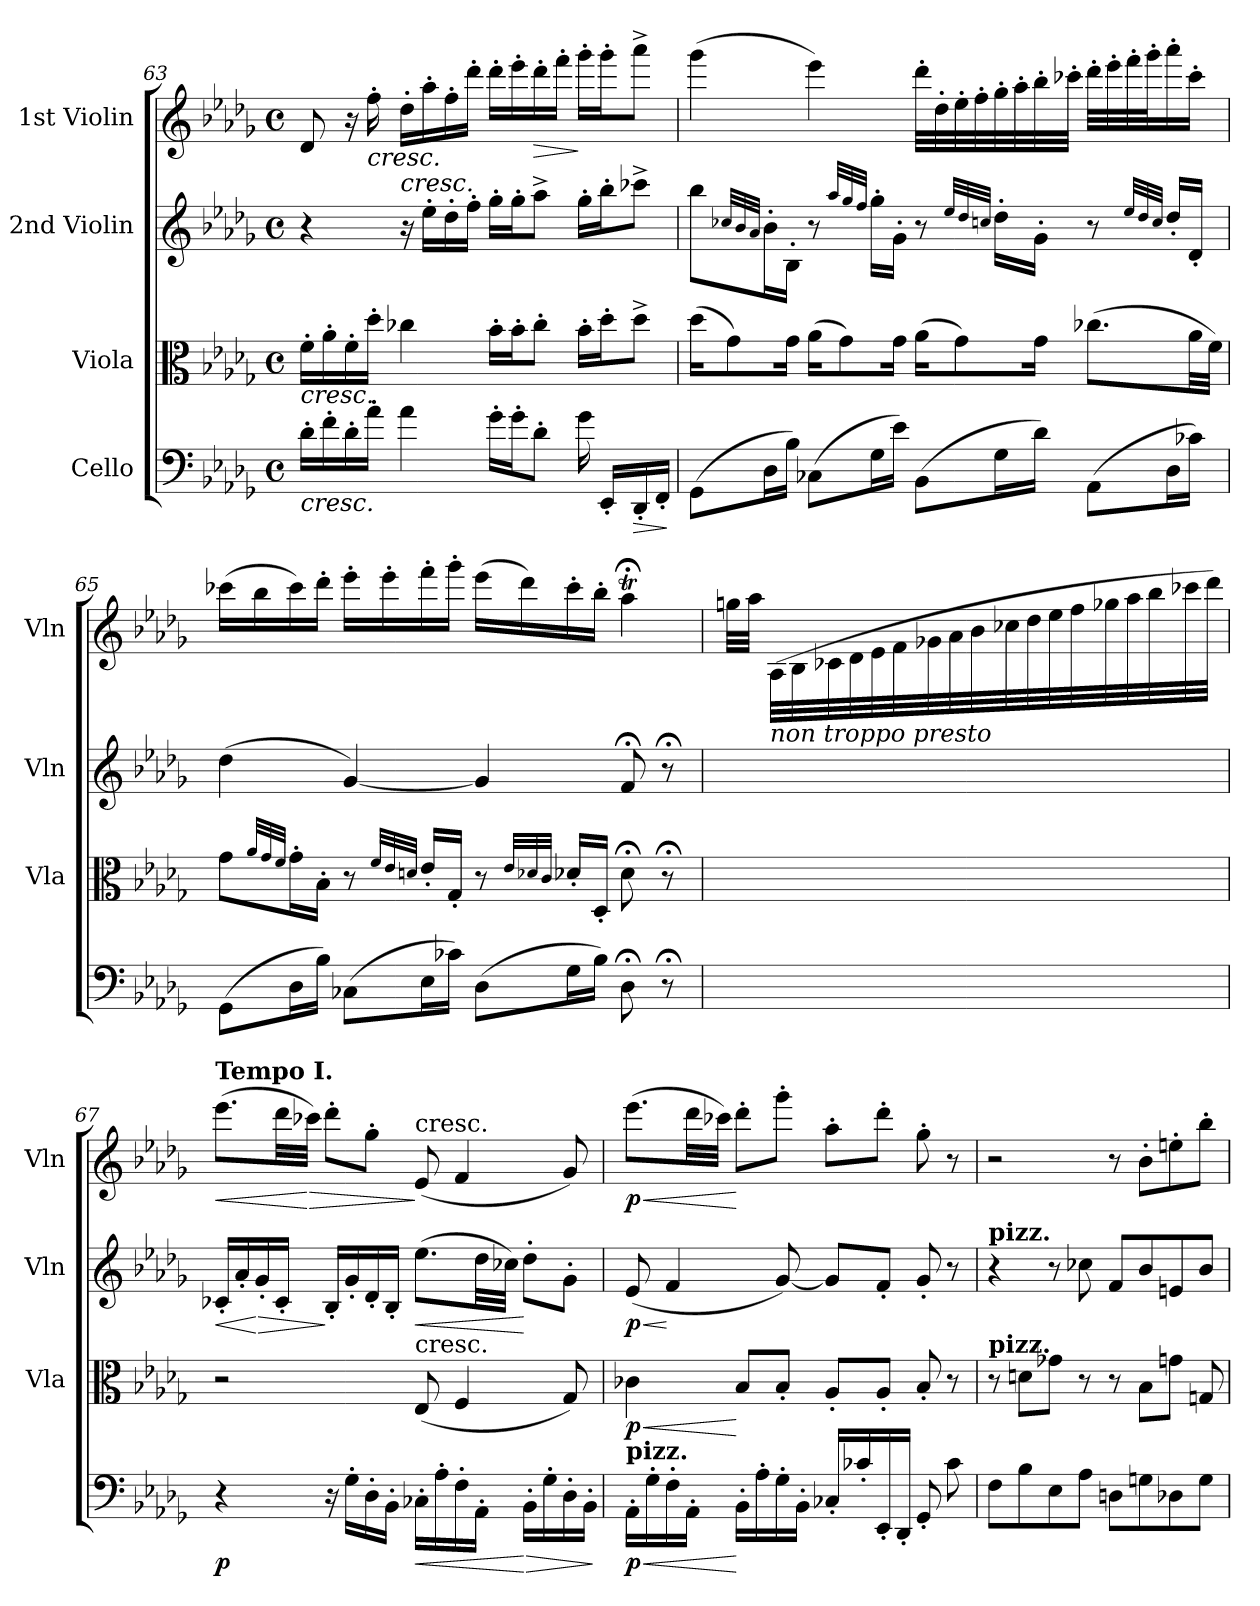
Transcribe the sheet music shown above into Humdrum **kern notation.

**kern	**dynam	**kern	**dynam	**kern	**dynam	**kern	**dynam
*part4	*part4	*part3	*part3	*part2	*part2	*part1	*part1
*staff4	*staff4	*staff3	*staff3	*staff2	*staff2	*staff1	*staff1
*I"Cello	*	*I"Viola	*	*I"2nd Violin	*	*I"1st Violin	*
*	*	*I'Vla	*	*I'Vln	*	*I'Vln	*
*clefF4	*	*clefC3	*	*clefG2	*	*clefG2	*
*k[b-e-a-d-g-]	*	*k[b-e-a-d-g-]	*	*k[b-e-a-d-g-]	*	*k[b-e-a-d-g-]	*
*D-:	*	*D-:	*	*D-:	*	*D-:	*
*M4/4	*	*M4/4	*	*M4/4	*	*M4/4	*
*met(c)	*	*met(c)	*	*met(c)	*	*met(c)	*
=63	=63	=63	=63	=63	=63	=63	=63
!	!	!LO:TX:b:i:t=cresc.	!	!	!	!	!
!LO:TX:b:i:t=cresc.	!	!	!	!	!	!	!
16d-'LL	.	16f'LL	.	4r	.	8d-	.
16f'	.	16a-'	.	.	.	.	.
16d-'	.	16f'	.	.	.	16r	.
!	!	!	!	!	!	!LO:TX:b:i:t=cresc.	!
16a-'JJ	.	16dd-'JJ	.	.	.	16ff'	.
!	!	!	!	!LO:TX:a:i:t=cresc.	!	!	!
4a-	.	4cc-X	.	16r	.	16dd-'LL	.
.	.	.	.	16ee-'LL	.	16aa-'	.
.	.	.	.	16dd-'	.	16ff'	.
.	.	.	.	16ff'JJ	.	16ddd-'JJ	.
16g-'LL	.	16b-'LL	.	16gg-'LL	.	16ddd-'LL	.
16g-'J	.	16b-'J	.	16gg-'J	.	16eee-'	.
!	!	!	!	!	!	!	!LO:HP:b
8d-'J	.	8cc-'J	.	8aa-^J	.	16ddd-'	>
.	.	.	.	.	.	16fff'JJ	.
16g-	.	16b-'LL	.	16gg-'LL	.	16ggg-'LL	]
16EE-'LL	.	16dd-'J	.	16bb-'J	.	16ggg-'J	.
!	!LO:HP:b	!	!	!	!	!	!
16DD-'	>	8dd-^J	.	8ccc-X^J	.	8aaa-^J	.
16FF'JJ	.	.	.	.	.	.	.
.	]	.	.	.	.	.	.
=64	=64	=64	=64	=64	=64	=64	=64
(8GG-L	.	(16dd-KL	.	8bb-L	.	(4ggg-	.
.	.	8g-)	.	.	.	.	.
.	.	.	.	32qqcc-X/LLL	.	.	.
.	.	.	.	32qqb-/	.	.	.
.	.	.	.	32qqa-/JJJ	.	.	.
16D-L	.	.	.	16b-'L	.	.	.
16B-JJ)	.	16g-Jk	.	16B-'JJ	.	.	.
(8C-XL	.	(16a-KL	.	8r	.	4eee-)	.
.	.	8g-)	.	.	.	.	.
.	.	.	.	32qqaa-/LLL	.	.	.
.	.	.	.	32qqgg-/	.	.	.
.	.	.	.	32qqff/JJJ	.	.	.
16G-L	.	.	.	16gg-'LL	.	.	.
16e-JJ)	.	16g-Jk	.	16g-'JJ	.	.	.
(8BB-L	.	(16a-KL	.	8r	.	32ddd-'LLL	.
.	.	.	.	.	.	32dd-'	.
.	.	8g-)	.	.	.	32ee-'	.
.	.	.	.	.	.	32ff'	.
.	.	.	.	32qqee-/LLL	.	.	.
.	.	.	.	32qqdd-/	.	.	.
.	.	.	.	32qqccn/JJJ	.	.	.
16G-L	.	.	.	16dd-'LL	.	32gg-'	.
.	.	.	.	.	.	32aa-'	.
16d-JJ)	.	16g-Jk	.	16g-'JJ	.	32bb-'	.
.	.	.	.	.	.	32ccc-X'JJJ	.
(8AA-L	.	(8.cc-XL	.	8r	.	32ddd-'LLL	.
.	.	.	.	.	.	32eee-'	.
.	.	.	.	.	.	32fff'	.
.	.	.	.	.	.	32ggg-'J	.
.	.	.	.	32qqee-/LLL	.	.	.
.	.	.	.	32qqdd-/	.	.	.
.	.	.	.	32qqcc/JJJ	.	.	.
16D-L	.	.	.	16dd-'LL	.	16aaa-'	.
16c-XJJ)	.	32a-LL	.	16d-'JJ	.	16ccc-'JJ	.
.	.	32fJJJ)	.	.	.	.	.
=65	=65	=65	=65	=65	=65	=65	=65
(8GG-L	.	8g-L	.	(4dd-	.	(16ccc-XLL	.
.	.	.	.	.	.	16bb-	.
.	.	32qqa-/LLL	.	.	.	.	.
.	.	32qqg-/	.	.	.	.	.
.	.	32qqf/JJJ	.	.	.	.	.
16D-L	.	16g-'L	.	.	.	16ccc-)	.
16B-JJ)	.	16B-'JJ	.	.	.	16ddd-'JJ	.
(8C-XL	.	8r	.	[4g-)	.	16eee-'LL	.
.	.	.	.	.	.	16eee-'	.
.	.	32qqf/LLL	.	.	.	.	.
.	.	32qqe-/	.	.	.	.	.
.	.	32qqdn/JJJ	.	.	.	.	.
16E-L	.	16e-'LL	.	.	.	16fff'	.
16c-XJJ)	.	16G-'JJ	.	.	.	16ggg-'JJ	.
(8D-L	.	8r	.	4g-]	.	(16eee-LL	.
.	.	.	.	.	.	16ddd-)	.
.	.	32qqe-/LLL	.	.	.	.	.
.	.	32qqd-X/	.	.	.	.	.
.	.	32qqc/JJJ	.	.	.	.	.
16G-L	.	16d-X'LL	.	.	.	16ccc-'	.
16B-JJ)	.	16D-'JJ	.	.	.	16bb-'JJ	.
8D-;<	.	8d-;<	.	8f;<	.	4aa-T;<	.
8r;<	.	8r;<	.	8r;<	.	.	.
=66	=66	=66	=66	=66	=66	=66	=66
3...ryy	.	3...ryy	.	3...ryy	.	32ggnLLL	.
.	.	.	.	.	.	32aa-JJJ	.
!	!	!	!	!	!	!LO:TX:b:i:t=non troppo presto	!
.	.	.	.	.	.	(32A-LLL	.
.	.	.	.	.	.	32B-	.
.	.	.	.	.	.	32c-X	.
.	.	.	.	.	.	32d-	.
.	.	.	.	.	.	32e-	.
.	.	.	.	.	.	32f	.
.	.	.	.	.	.	32g-X	.
.	.	.	.	.	.	32a-	.
.	.	.	.	.	.	32b-	.
.	.	.	.	.	.	32cc-X	.
.	.	.	.	.	.	32dd-	.
.	.	.	.	.	.	32ee-	.
.	.	.	.	.	.	32ff	.
.	.	.	.	.	.	32gg-X	.
.	.	.	.	.	.	32aa-	.
.	.	.	.	.	.	32bb-	.
.	.	.	.	.	.	32ccc-X	.
.	.	.	.	.	.	32ddd-JJJ)	.
=67	=67	=67	=67	=67	=67	=67	=67
!	!	!	!	!	!	!LO:TX:a:B:t=Tempo I.	!
!	!	!	!	!	!LO:HP:b	!	!LO:HP:b
4r	p	2r	.	16c-X'LL	<	(8.eee-L	<
.	.	.	.	16a-'	.	.	.
!	!	!	!	!	!LO:HP:n=1:b	!	!
.	.	.	.	16g-'	[ >	.	.
.	.	.	.	16c-'JJ	.	32ddd-LL	.
!	!	!	!	!	!	!	!LO:HP:n=1:b
.	.	.	.	.	.	32ccc-XJJJ)	[ >
16r	.	.	.	16B-'LL	]	8ddd-'L	.
16G-'LL	.	.	.	16g-'	.	.	.
16D-'	.	.	.	16d-'	.	8gg-'J	.
16BB-'JJ	.	.	.	16B-'JJ	.	.	.
!	!	!	!	!	!	!LO:TX:t=cresc.	!
!	!	!LO:TX:t=cresc.	!	!	!	!	!
!	!LO:HP:b	!	!	!	!LO:HP:b	!	!
16C-X'LL	<	(8E-	.	(8.ee-L	<	(8e-	]
16A-'	.	.	.	.	.	.	.
16F'	.	4F	.	.	.	4f	.
16AA-'JJ	.	.	.	32dd-LL	.	.	.
.	.	.	.	32cc-XJJJ)	.	.	.
!	!LO:HP:n=1:b	!	!	!	!	!	!
16BB-'LL	[ >	.	.	8dd-'L	[	.	.
16G-'	.	.	.	.	.	.	.
16D-'	.	8G-)	.	8g-'J	.	8g-)	.
16BB-'JJ	.	.	.	.	.	.	.
.	]	.	.	.	.	.	.
=68	=68	=68	=68	=68	=68	=68	=68
!LO:TX:a:B:t=pizz.	!	!	!	!	!	!	!
!	!LO:HP:b	!	!LO:HP:b	!	!LO:HP:b	!	!LO:HP:b
16AA-'LL	< p	4c-X	< p	(8e-	< p	(8.eee-L	< p
16G-'	.	.	.	.	.	.	.
16F'	.	.	.	4f	[	.	.
16AA-'JJ	.	.	.	.	.	32ddd-LL	.
.	.	.	.	.	.	32ccc-XJJJ)	.
16BB-'LL	[	8B-L	[	.	.	8ddd-'L	[
16A-'	.	.	.	.	.	.	.
16G-'	.	8B-'J	.	[8g-)	.	8ggg-'J	.
16BB-'JJ	.	.	.	.	.	.	.
16C-X'LL	.	8A-'L	.	8g-L]	.	8aa-'L	.
16c-X'	.	.	.	.	.	.	.
16EE-'	.	8A-'J	.	8f'J	.	8ddd-'J	.
16DD-'JJ	.	.	.	.	.	.	.
8GG-'	.	8B-'	.	8g-'	.	8gg-'	.
8c-	.	8r	.	8r	.	8r	.
=69	=69	=69	=69	=69	=69	=69	=69
!	!	!	!	!LO:TX:a:B:t=pizz.	!	!	!
!	!	!LO:TX:a:B:t=pizz.	!	!	!	!	!
8FL	.	8r	.	4r	.	2r	.
8B-	.	8dnL	.	.	.	.	.
8E-	.	8g-XJ	.	8r	.	.	.
8A-J	.	8r	.	8cc-X	.	.	.
8DnL	.	8r	.	8fL	.	8r	.
8Gn	.	8B-L	.	8b-	.	8b-'L	.
8D-X	.	8gnJ	.	8en	.	8een'	.
8GJ	.	8Gn	.	8b-J	.	8bb-'J	.
=	=	=	=	=	=	=	=
*-	*-	*-	*-	*-	*-	*-	*-
